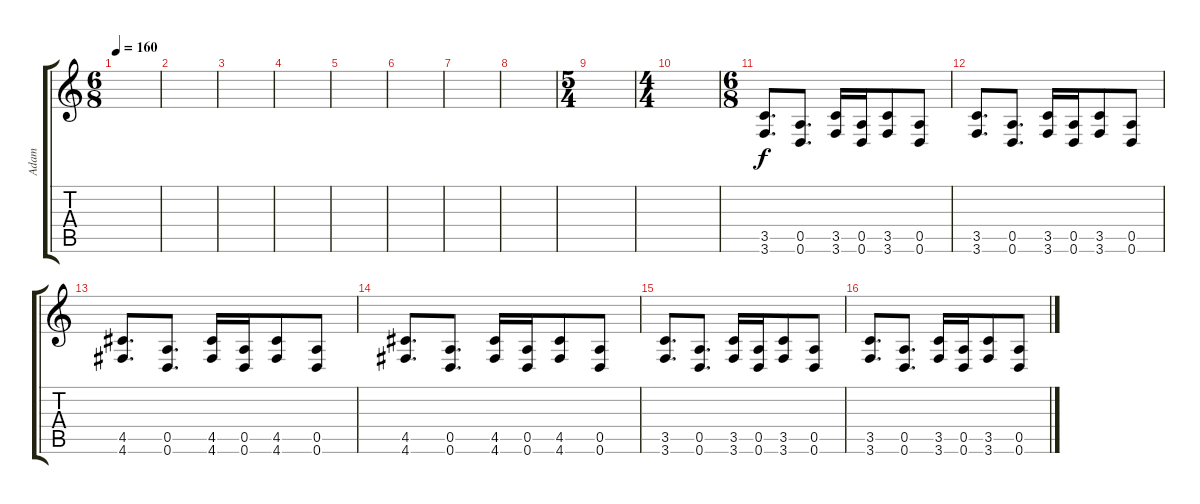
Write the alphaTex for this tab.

\track ("Adam" "Adam") {instrument distortionguitar}
\staff {score tabs}
\tuning (E4 B3 G3 D3 A2 D2) {hide}
\ts (6 8)
\tempo 160
\clef g2
\ks c
|
|
|
|
|
|
|
|
\ts (5 4)
|
\ts (4 4)
|
\ts (6 8)
(3.5 3.6).8{d} (0.5 0.6).8{d} (3.5 3.6).16 (0.5 0.6).16 (3.5 3.6).8 (0.5 0.6).8 |
(3.5 3.6).8{d} (0.5 0.6).8{d} (3.5 3.6).16 (0.5 0.6).16 (3.5 3.6).8 (0.5 0.6).8 |
(4.5 4.6).8{d} (0.5 0.6).8{d} (4.5 4.6).16 (0.5 0.6).16 (4.5 4.6).8 (0.5 0.6).8 |
(4.5 4.6).8{d} (0.5 0.6).8{d} (4.5 4.6).16 (0.5 0.6).16 (4.5 4.6).8 (0.5 0.6).8 |
(3.5 3.6).8{d} (0.5 0.6).8{d} (3.5 3.6).16 (0.5 0.6).16 (3.5 3.6).8 (0.5 0.6).8 |
(3.5 3.6).8{d} (0.5 0.6).8{d} (3.5 3.6).16 (0.5 0.6).16 (3.5 3.6).8 (0.5 0.6).8
